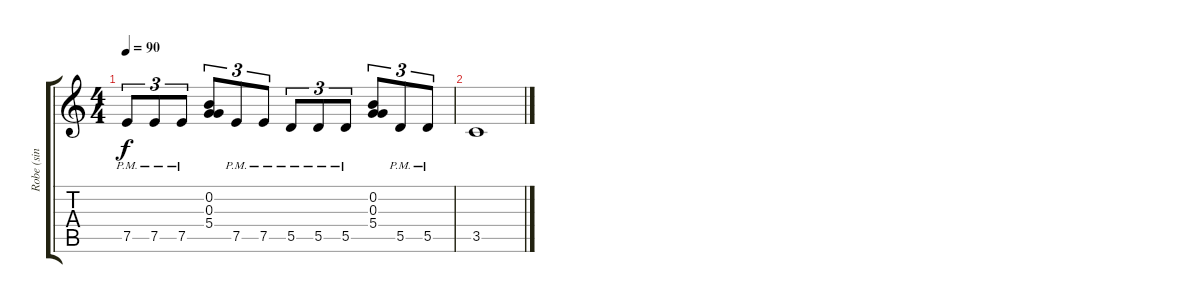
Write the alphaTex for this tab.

\track ("Robe (sin distorsion)" "Robe (sin ") {instrument electricguitarclean}
\staff {score tabs}
\tuning (E4 B3 G3 D3 A2 E2) {hide}
\ts (4 4)
\tempo 90
\clef g2
\ks c
7.5{pm}.8{tu (3 2) dy f} 7.5{pm}.8{tu (3 2)} 7.5{pm}.8{tu (3 2)} (0.2 0.3 5.4).8{tu (3 2)} 7.5{pm}.8{tu (3 2)} 7.5{pm}.8{tu (3 2)} 5.5{pm}.8{tu (3 2)} 5.5{pm}.8{tu (3 2)} 5.5{pm}.8{tu (3 2)} (0.2 0.3 5.4).8{tu (3 2)} 5.5{pm}.8{tu (3 2)} 5.5{pm}.8{tu (3 2)} |
3.5.1
